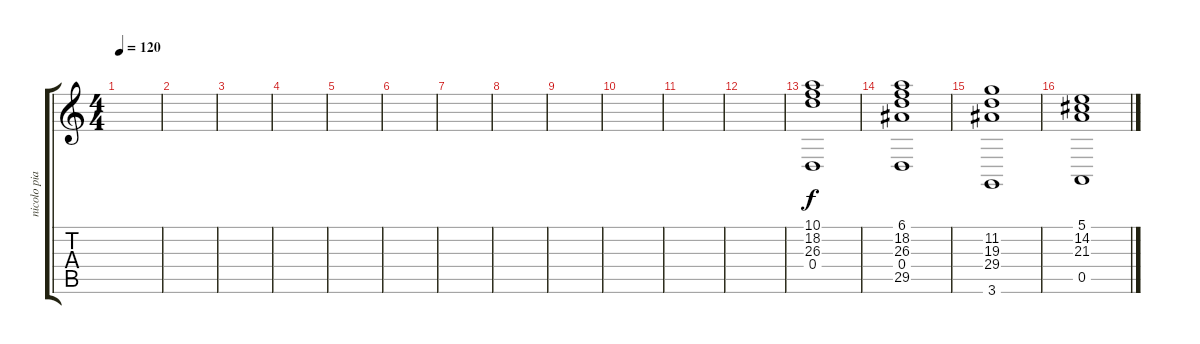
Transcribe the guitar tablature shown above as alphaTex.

\track ("nicolo piano and organo" "nicolo pia") {instrument acousticgrandpiano}
\staff {score tabs}
\tuning (E4 B3 G3 D3 A2 E2) {hide}
\ts (4 4)
\tempo 120
\clef g2
\ks c
|
|
|
|
|
|
|
|
|
|
|
|
(10.1 18.2 26.3 0.4).1{volume 11 instrument percussiveorgan} |
(6.1 18.2 26.3 0.4 29.5).1 |
(11.2 19.3 29.4 3.6).1 |
(5.1 14.2 21.3 0.5).1
